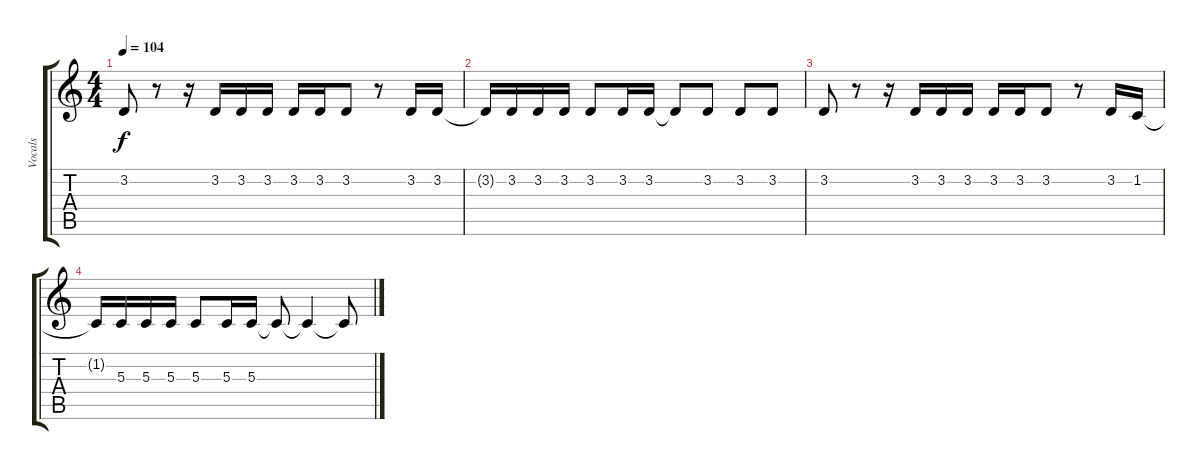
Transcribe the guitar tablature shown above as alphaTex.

\track ("Vocals" "Vocals") {instrument synthvoice}
\staff {score tabs}
\tuning (E4 B3 G3 D3 A2 E2) {hide}
\ts (4 4)
\tempo 104
\clef g2
\ks c
3.2.8{dy f} r.8 r.16 3.2.16 3.2.16 3.2.16 3.2.16 3.2.16 3.2.8 r.8 3.2.16 3.2.16 |
3.2{t}.16 3.2.16 3.2.16 3.2.16 3.2.8 3.2.16 3.2.16 3.2{t}.8 3.2.8 3.2.8 3.2.8 |
3.2.8 r.8 r.16 3.2.16 3.2.16 3.2.16 3.2.16 3.2.16 3.2.8 r.8 3.2.16 1.2.16 |
1.2{t}.16 5.3.16 5.3.16 5.3.16 5.3.8 5.3.16 5.3.16 5.3{t}.8 5.3{t}.4 5.3{t}.8
